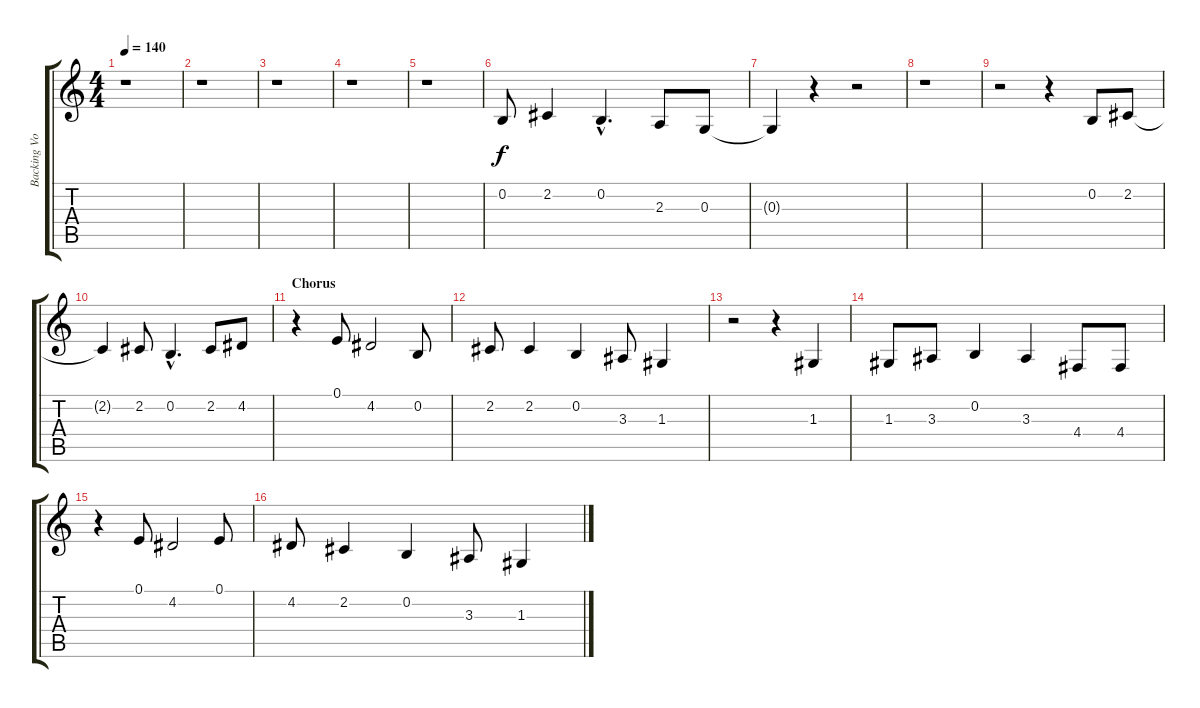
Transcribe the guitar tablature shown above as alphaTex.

\track ("Backing Vox" "Backing Vo") {instrument tenorsax}
\staff {score tabs}
\tuning (E4 B3 G3 D3 A2 E2) {hide}
\ts (4 4)
\tempo 140
\clef g2
\ks c
r.1{dy f} |
r.1 |
r.1 |
r.1 |
r.1 |
0.2.8 2.2.4 0.2{hac}.4{d} 2.3.8 0.3.8 |
0.3{t}.4 r.4 r.2 |
r.1 |
r.2 r.4 0.2.8 2.2.8 |
2.2{t}.4 2.2.8 0.2{hac}.4{d} 2.2.8 4.2.8 |
\section ("" "Chorus")
r.4 0.1.8 4.2.2 0.2.8 |
2.2.8 2.2.4 0.2.4 3.3.8 1.3.4 |
r.2 r.4 1.3.4 |
1.3.8 3.3.8 0.2.4 3.3.4 4.4.8 4.4.8 |
r.4 0.1.8 4.2.2 0.1.8 |
4.2.8 2.2.4 0.2.4 3.3.8 1.3.4
